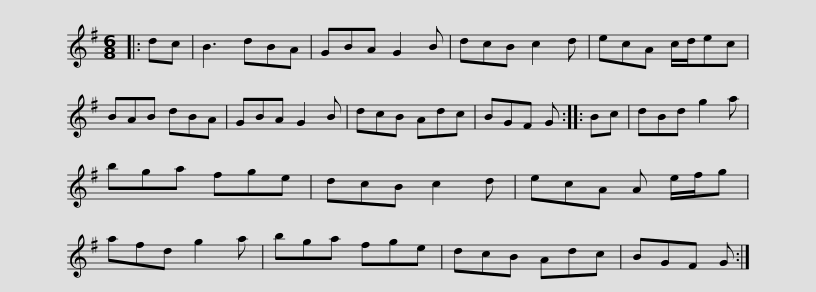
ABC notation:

X:1
L:1/8
M:6/8
I:linebreak $
K:G
V:1 treble
V:1
|: dc | B3 dBA | GBA G2 B | dcB c2 d | ecA c/d/ec | %5
 BAB dBA | GBA G2 B | dcB Adc |$ BGF G :: Bc | %10
 dBd g2 a | bga fge | dcB c2 d | ecA A e/f/g | afd g2 a | %15
 bga fge |$ dcB Adc | BGF G :| %18
